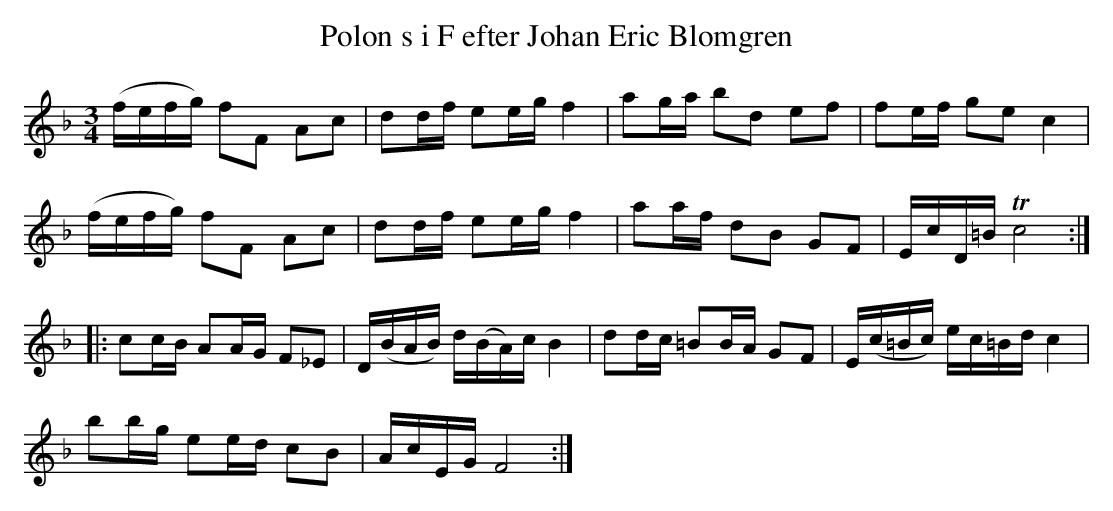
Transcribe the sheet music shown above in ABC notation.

X:1
T:Polon s i F efter Johan Eric Blomgren
M:3/4
L:1/16
K:F
(fefg) f2F2 A2c2 | d2df e2eg f4 | a2ga b2d2 e2f2 | f2ef g2e2 c4 |
(fefg) f2F2 A2c2 | d2df e2eg f4 | a2af d2B2 G2F2 | EcD=B Tc8 ::
c2cB A2AG F2_E2 | D(BAB) d(BA)c B4 | d2dc =B2BA G2F2 | E(c=Bc) ec=Bd c4 |
b2bg e2ed c2B2 | AcEG F8 :|
